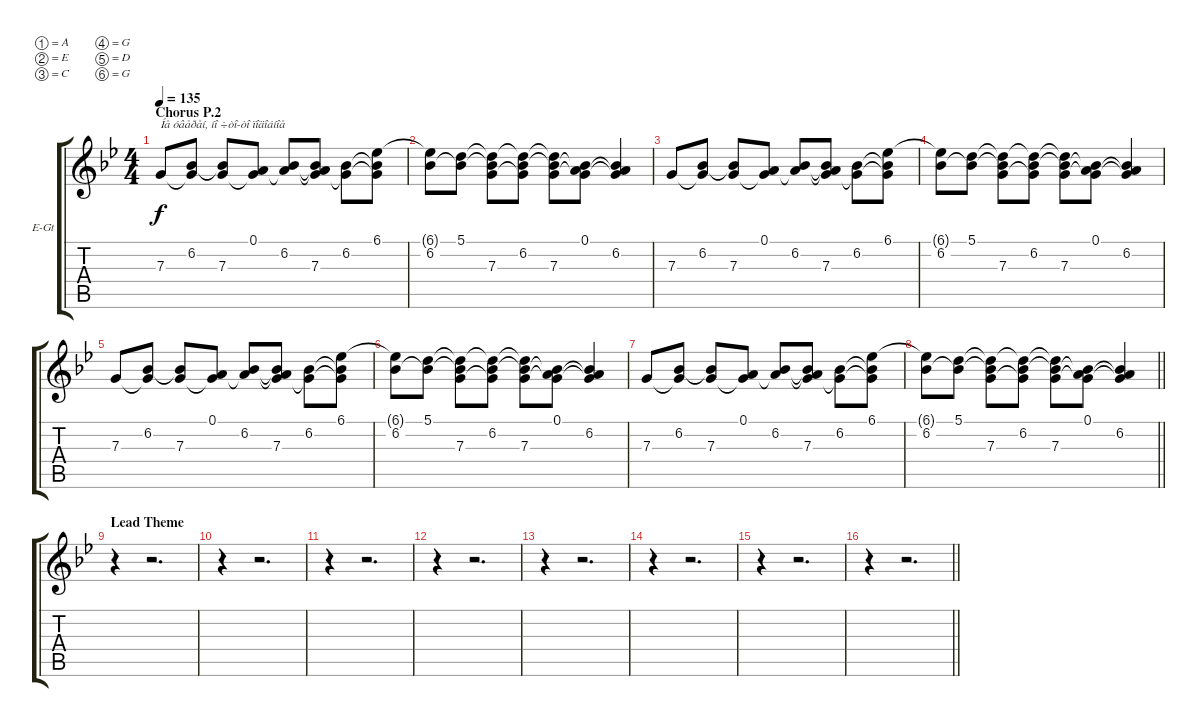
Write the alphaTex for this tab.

\bracketExtendMode groupsimilarinstruments
\firstSystemTrackNameOrientation horizontal
\otherSystemsTrackNameOrientation horizontal
\track ("Fills" "E-Gt") {instrument distortionguitar}
\staff {score tabs}
\tuning (A3 E3 C3 G2 D2 G1)
\ts (4 4)
\section ("" "Chorus P.2")
\tempo 135
\clef g2
\ks gminor
7.3.8{txt "Íå óâåðåí, íî ÷òî-òî ïîäîáíîå" dy f} (6.2 7.3{t}).8 (6.2{t} 7.3).8 (0.1 7.3{t}).8 (0.1{t} 6.2).8 (0.1{t} 6.2{t} 7.3).8 (6.2 7.3{t}).8 (6.1 6.2{t} 7.3{t}).8 |
(6.1{t} 6.2).8 (5.1 6.2{t}).8 (5.1{t} 6.2{t} 7.3).8 (5.1{t} 6.2 7.3{t}).8 (5.1{t} 6.2{t} 7.3).8 (0.1 6.2{t} 7.3{t}).8 (0.1{t} 6.2 7.3{t}).4 |
7.3.8 (6.2 7.3{t}).8 (6.2{t} 7.3).8 (0.1 7.3{t}).8 (0.1{t} 6.2).8 (0.1{t} 6.2{t} 7.3).8 (6.2 7.3{t}).8 (6.1 6.2{t} 7.3{t}).8 |
(6.1{t} 6.2).8 (5.1 6.2{t}).8 (5.1{t} 6.2{t} 7.3).8 (5.1{t} 6.2 7.3{t}).8 (5.1{t} 6.2{t} 7.3).8 (0.1 6.2{t} 7.3{t}).8 (0.1{t} 6.2 7.3{t}).4 |
7.3.8 (6.2 7.3{t}).8 (6.2{t} 7.3).8 (0.1 7.3{t}).8 (0.1{t} 6.2).8 (0.1{t} 6.2{t} 7.3).8 (6.2 7.3{t}).8 (6.1 6.2{t} 7.3{t}).8 |
(6.1{t} 6.2).8 (5.1 6.2{t}).8 (5.1{t} 6.2{t} 7.3).8 (5.1{t} 6.2 7.3{t}).8 (5.1{t} 6.2{t} 7.3).8 (0.1 6.2{t} 7.3{t}).8 (0.1{t} 6.2 7.3{t}).4 |
7.3.8 (6.2 7.3{t}).8 (6.2{t} 7.3).8 (0.1 7.3{t}).8 (0.1{t} 6.2).8 (0.1{t} 6.2{t} 7.3).8 (6.2 7.3{t}).8 (6.1 6.2{t} 7.3{t}).8 |
\barLineRight lightlight
(6.1{t} 6.2).8 (5.1 6.2{t}).8 (5.1{t} 6.2{t} 7.3).8 (5.1{t} 6.2 7.3{t}).8 (5.1{t} 6.2{t} 7.3).8 (0.1 6.2{t} 7.3{t}).8 (0.1{t} 6.2 7.3{t}).4 |
\section ("" "Lead Theme")
r.4 r.2{d} |
r.4 r.2{d} |
r.4 r.2{d} |
r.4 r.2{d} |
r.4 r.2{d} |
r.4 r.2{d} |
r.4 r.2{d} |
\barLineRight lightlight
r.4 r.2{d}
